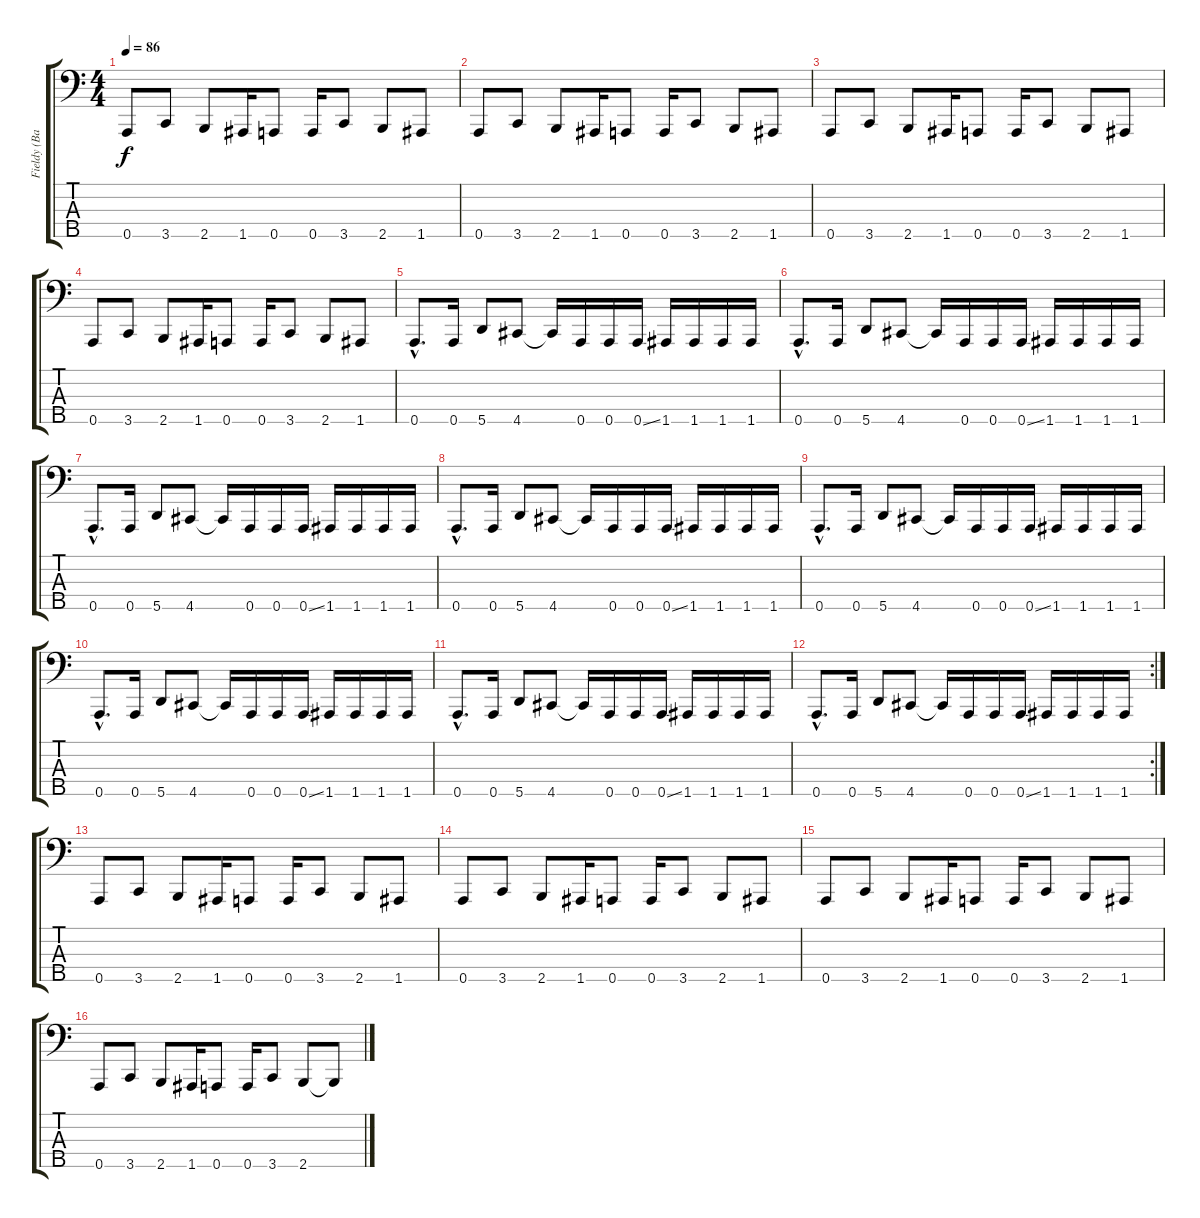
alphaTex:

\track ("Fieldy (Basse)" "Fieldy (Ba") {instrument slapbass1}
\staff {score tabs}
\tuning (F2 C2 G1 D1 A0) {hide}
\ts (4 4)
\tempo 86
\clef f4
\ks c
0.5.8{dy f volume 16} 3.5.8 2.5.8 1.5.16 0.5.8 0.5.16 3.5.8 2.5.8 1.5.8 |
0.5.8 3.5.8 2.5.8 1.5.16 0.5.8 0.5.16 3.5.8 2.5.8 1.5.8 |
0.5.8 3.5.8 2.5.8 1.5.16 0.5.8 0.5.16 3.5.8 2.5.8 1.5.8 |
0.5.8 3.5.8 2.5.8 1.5.16 0.5.8 0.5.16 3.5.8 2.5.8 1.5.8 |
0.5{hac}.8{d} 0.5.16 5.5.8 4.5.8 4.5{t}.16 0.5.16 0.5.16 0.5{ss}.16 1.5.16 1.5.16 1.5.16 1.5.16 |
0.5{hac}.8{d} 0.5.16 5.5.8 4.5.8 4.5{t}.16 0.5.16 0.5.16 0.5{ss}.16 1.5.16 1.5.16 1.5.16 1.5.16 |
0.5{hac}.8{d} 0.5.16 5.5.8 4.5.8 4.5{t}.16 0.5.16 0.5.16 0.5{ss}.16 1.5.16 1.5.16 1.5.16 1.5.16 |
0.5{hac}.8{d} 0.5.16 5.5.8 4.5.8 4.5{t}.16 0.5.16 0.5.16 0.5{ss}.16 1.5.16 1.5.16 1.5.16 1.5.16 |
0.5{hac}.8{d} 0.5.16 5.5.8 4.5.8 4.5{t}.16 0.5.16 0.5.16 0.5{ss}.16 1.5.16 1.5.16 1.5.16 1.5.16 |
0.5{hac}.8{d} 0.5.16 5.5.8 4.5.8 4.5{t}.16 0.5.16 0.5.16 0.5{ss}.16 1.5.16 1.5.16 1.5.16 1.5.16 |
0.5{hac}.8{d} 0.5.16 5.5.8 4.5.8 4.5{t}.16 0.5.16 0.5.16 0.5{ss}.16 1.5.16 1.5.16 1.5.16 1.5.16 |
\rc 2
0.5{hac}.8{d} 0.5.16 5.5.8 4.5.8 4.5{t}.16 0.5.16 0.5.16 0.5{ss}.16 1.5.16 1.5.16 1.5.16 1.5.16 |
0.5.8 3.5.8 2.5.8 1.5.16 0.5.8 0.5.16 3.5.8 2.5.8 1.5.8 |
0.5.8 3.5.8 2.5.8 1.5.16 0.5.8 0.5.16 3.5.8 2.5.8 1.5.8 |
0.5.8 3.5.8 2.5.8 1.5.16 0.5.8 0.5.16 3.5.8 2.5.8 1.5.8 |
0.5.8 3.5.8 2.5.8 1.5.16 0.5.8 0.5.16 3.5.8 2.5.8 2.5{t}.8
